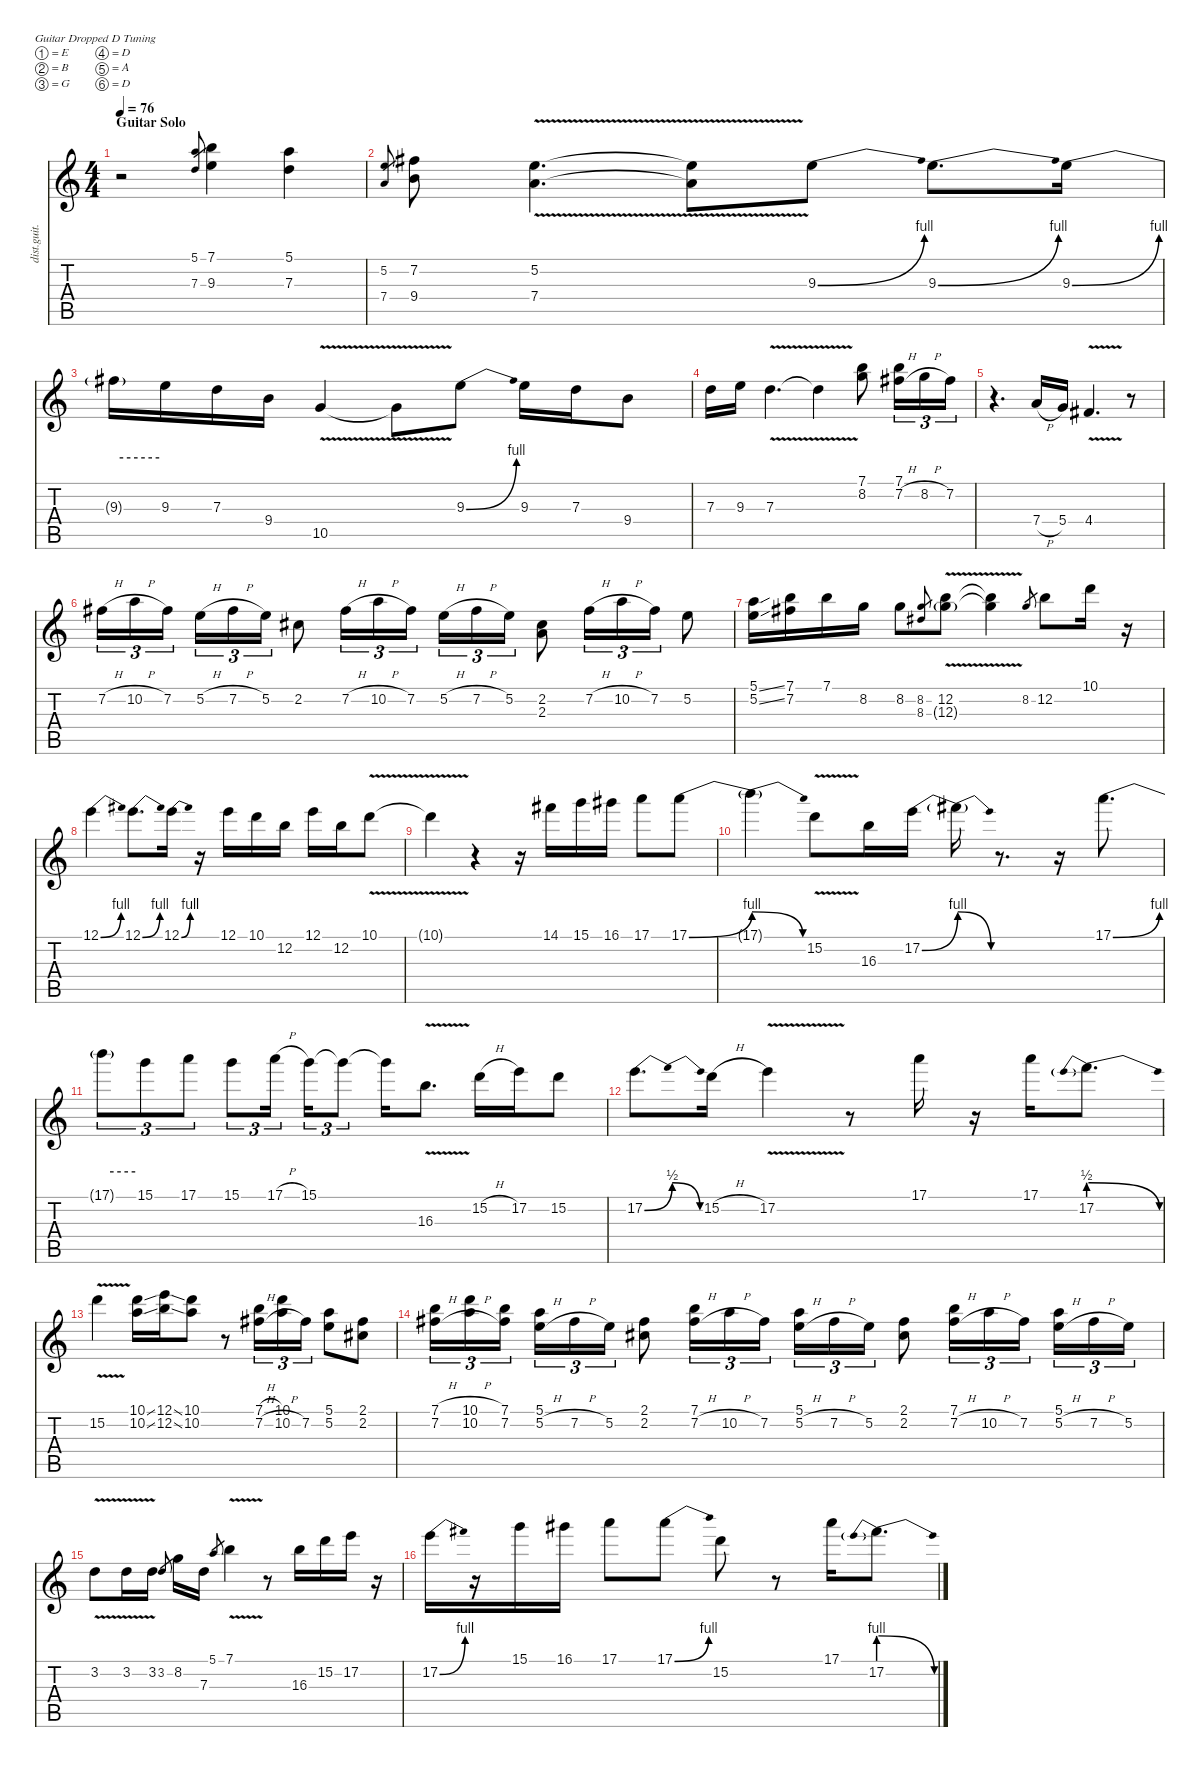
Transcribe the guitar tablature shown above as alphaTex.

\defaultSystemsLayout 4
\hideDynamics
\bracketExtendMode nobrackets
\track ("Lead Guitar" "dist.guit.") {instrument distortionguitar}
\staff {score tabs}
\tuning (E4 B3 G3 D3 A2 D2)
\ts (4 4)
\section ("" "Guitar Solo")
\tempo 76
\clef g2
\ks c
r.2{dy mf} (5.1 7.3).8{gr} (7.1 9.3).4{dy f} (5.1 7.3).4 |
(5.2 7.4).8{gr dy mf} (7.2{acc #} 9.4).8{dy f} (5.2{v} 7.4{v}).4{d} (5.2{v t} 7.4{v t}).8 9.3{be (bend 0 0 30 4)}.8 9.3{be (bend 0 0 30 4)}.8{d} 9.3{be (bend 0 0 60 4)}.16 |
9.3{be (hold 0 4 60 4) t}.16 9.3.16 7.3.16 9.4.16 10.5{v}.4 10.5{v t}.8 9.3{be (bend 0 0 30 4)}.8 9.3.16 7.3.16 9.4.8 |
7.3.16 9.3.16 7.3{v}.4{d} 7.3{v t}.4 (7.1 8.2).8 (7.1 7.2{h acc #}).16{tu (3 2)} 8.2{h}.16{tu (3 2)} 7.2{acc #}.16{tu (3 2)} |
r.4{d} 7.4{h}.16 5.4.16 4.4{v acc #}.4{d} r.8 |
7.2{h acc #}.16{tu (3 2)} 10.2{h}.16{tu (3 2)} 7.2{acc #}.16{tu (3 2)} 5.2{h}.16{tu (3 2)} 7.2{h acc #}.16{tu (3 2)} 5.2.16{tu (3 2)} 2.2{acc #}.8 7.2{h acc #}.16{tu (3 2)} 10.2{h}.16{tu (3 2)} 7.2{acc #}.16{tu (3 2)} 5.2{h}.16{tu (3 2)} 7.2{h acc #}.16{tu (3 2)} 5.2.16{tu (3 2)} (2.2{acc #} 2.3).8 7.2{h acc #}.16{tu (3 2)} 10.2{h}.16{tu (3 2)} 7.2{acc #}.16{tu (3 2)} 5.2.8 |
(5.1{ss} 5.2{ss}).16 (7.1 7.2{acc #}).16 7.1.16 8.2.16 8.2.8 (8.2 8.3{acc #}).8{gr dy mf} (12.2{v} 12.3{v g}).8{dy f} (12.2{v t} 12.3{v t}).4 8.2.8{gr dy mf} 12.2.8{dy f} 10.1.16 r.16 |
12.1{be (bend 0 0 30 4)}.4 12.1{be (bend 0 0 30 4)}.8{d} 12.1{be (bend 0 0 30 4)}.16 r.16 12.1.16 10.1.16 12.2.16 12.1.16 12.2.16 10.1{v}.8 |
10.1{v t}.4 r.4 r.16 14.1{acc #}.16 15.1.16 16.1{acc #}.16 17.1.8 17.1{be (bend 0 0 60 4)}.8 |
17.1{be (release 0 4 60 0) t}.4 15.2{v}.8 16.3.16 17.2{be (bend 0 0 60 4)}.16 17.2{be (release 0 4 60 0) t}.16 r.8{d} r.16 17.1{be (bend 0 0 60 4)}.8{d} |
17.1{be (hold 0 4 60 4) t}.8{tu (3 2)} 15.1.8{tu (3 2)} 17.1.8{tu (3 2)} 15.1.8{tu (3 2)} 17.1{h}.16{tu (3 2)} 15.1.16{tu (3 2)} 15.1{t}.8{tu (3 2)} 15.1{t}.16 16.3{v}.8{d} 15.2{h}.16 17.2.16 15.2.8 |
17.2{be (bendrelease 0 0 9.999999599999999 2 25.0000008 2 36 0)}.8{d} 15.2{h}.16 17.2{v}.4 r.8 17.1.16 r.16 17.1.16 17.2{be (prebendrelease 0 2 39.999998399999996 0)}.8{d} |
15.2{v}.4 (10.1{ss} 10.2{ss}).16 (12.1{ss} 12.2{ss}).16 (10.1 10.2).8 r.8 (7.1{h} 7.2{h acc #}).16{tu (3 2)} (10.1 10.2{h}).16{tu (3 2)} 7.2{acc #}.16{tu (3 2)} (5.1 5.2).8 (2.1{acc #} 2.2{acc #}).8 |
(7.1{h} 7.2{h acc #}).16{tu (3 2)} (10.1{h} 10.2{h}).16{tu (3 2)} (7.1 7.2{acc #}).16{tu (3 2)} (5.1 5.2{h}).16{tu (3 2)} 7.2{h acc #}.16{tu (3 2)} 5.2.16{tu (3 2)} (2.1{acc #} 2.2{acc #}).8 (7.1 7.2{h acc #}).16{tu (3 2)} 10.2{h}.16{tu (3 2)} 7.2{acc #}.16{tu (3 2)} (5.1 5.2{h}).16{tu (3 2)} 7.2{h acc #}.16{tu (3 2)} 5.2.16{tu (3 2)} (2.1{acc #} 2.2{acc #}).8 (7.1 7.2{h acc #}).16{tu (3 2)} 10.2{h}.16{tu (3 2)} 7.2{acc #}.16{tu (3 2)} (5.1 5.2{h}).16{tu (3 2)} 7.2{h acc #}.16{tu (3 2)} 5.2.16{tu (3 2)} |
3.2{v}.8 3.2{v}.16 3.2{v}.16 3.2.8{gr} 8.2.16 7.3.16 5.1.8{gr dy mf} 7.1{v}.4{dy f} r.8 16.3.16 15.2.16 17.2.16 r.16 |
17.2{be (bend 0 0 30 4)}.16 r.16 15.1.16 16.1{acc #}.16 17.1.8 17.1{be (bend 0 0 30 4)}.8 15.2.8 r.8 17.1.16 17.2{be (prebendrelease 0 4 39.999998399999996 0)}.8{d}
